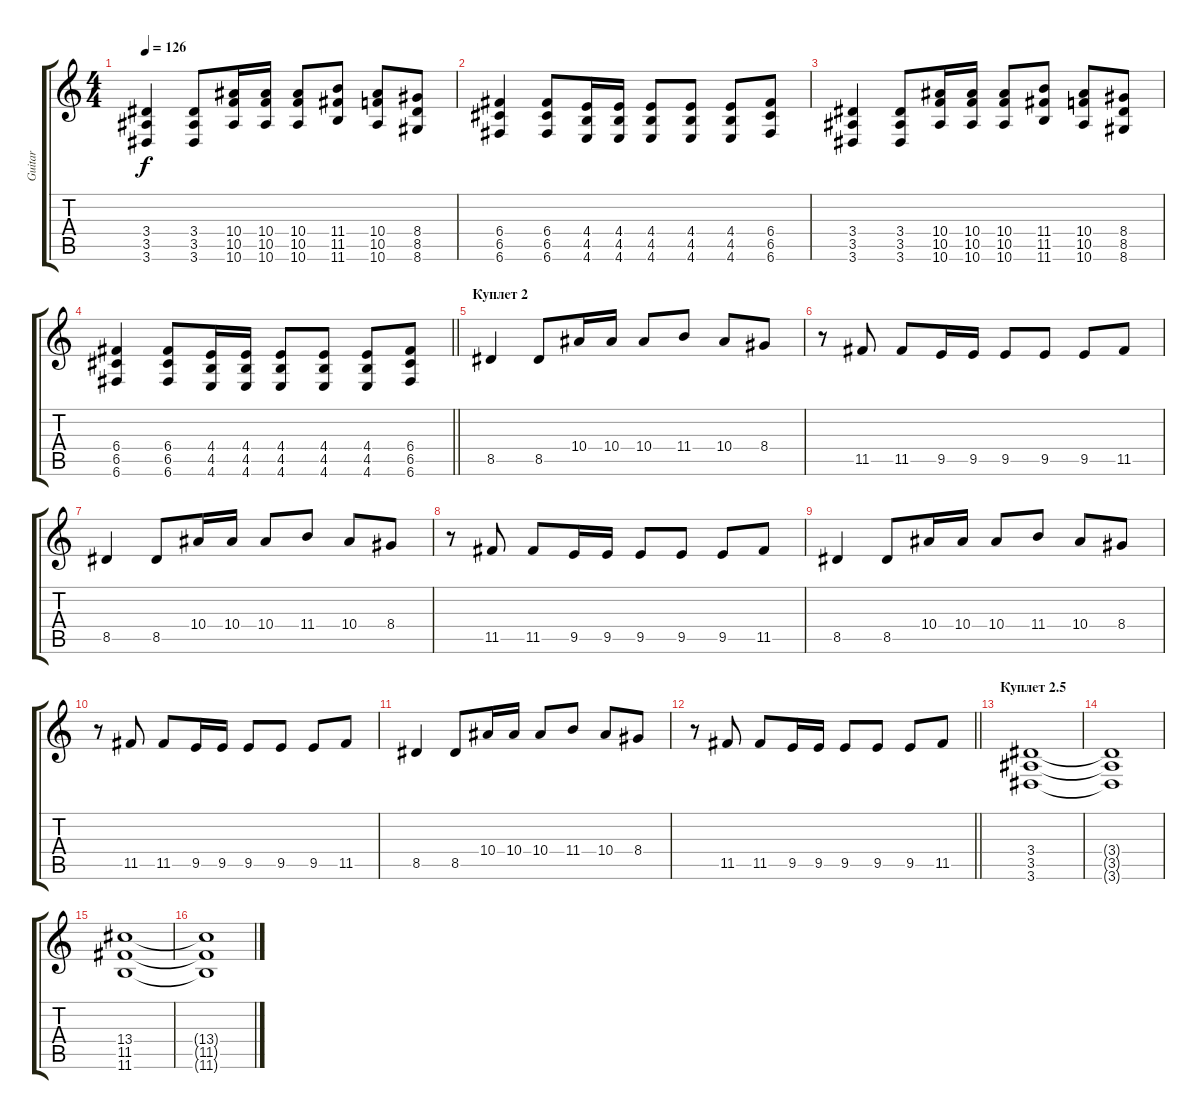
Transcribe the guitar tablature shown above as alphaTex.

\track ("Guitar" "Guitar") {instrument electricguitarclean}
\staff {score tabs}
\tuning (D4 A3 F3 C3 G2 C2) {hide}
\ts (4 4)
\tempo 126
\clef g2
\ks c
(3.4 3.5 3.6).4{dy f} (3.4 3.5 3.6).8 (10.4 10.5 10.6).16 (10.4 10.5 10.6).16 (10.4 10.5 10.6).8 (11.4 11.5 11.6).8 (10.4 10.5 10.6).8 (8.4 8.5 8.6).8 |
(6.4 6.5 6.6).4 (6.4 6.5 6.6).8 (4.4 4.5 4.6).16 (4.4 4.5 4.6).16 (4.4 4.5 4.6).8 (4.4 4.5 4.6).8 (4.4 4.5 4.6).8 (6.4 6.5 6.6).8 |
(3.4 3.5 3.6).4 (3.4 3.5 3.6).8 (10.4 10.5 10.6).16 (10.4 10.5 10.6).16 (10.4 10.5 10.6).8 (11.4 11.5 11.6).8 (10.4 10.5 10.6).8 (8.4 8.5 8.6).8 |
\barLineRight lightlight
(6.4 6.5 6.6).4 (6.4 6.5 6.6).8 (4.4 4.5 4.6).16 (4.4 4.5 4.6).16 (4.4 4.5 4.6).8 (4.4 4.5 4.6).8 (4.4 4.5 4.6).8 (6.4 6.5 6.6).8 |
\section ("" "Куплет 2")
8.5.4{instrument electricguitarclean} 8.5.8 10.4.16 10.4.16 10.4.8 11.4.8 10.4.8 8.4.8 |
r.8{instrument distortionguitar} 11.5.8 11.5.8 9.5.16 9.5.16 9.5.8 9.5.8 9.5.8 11.5.8 |
8.5.4{instrument distortionguitar} 8.5.8 10.4.16 10.4.16 10.4.8 11.4.8 10.4.8 8.4.8 |
r.8 11.5.8 11.5.8 9.5.16 9.5.16 9.5.8 9.5.8 9.5.8 11.5.8 |
8.5.4{instrument distortionguitar} 8.5.8 10.4.16 10.4.16 10.4.8 11.4.8 10.4.8 8.4.8 |
r.8 11.5.8 11.5.8 9.5.16 9.5.16 9.5.8 9.5.8 9.5.8 11.5.8 |
8.5.4{instrument distortionguitar} 8.5.8 10.4.16 10.4.16 10.4.8 11.4.8 10.4.8 8.4.8 |
\barLineRight lightlight
r.8 11.5.8 11.5.8 9.5.16 9.5.16 9.5.8 9.5.8 9.5.8 11.5.8 |
\section ("" "Куплет 2.5")
(3.4 3.5 3.6).1 |
(3.4{t} 3.5{t} 3.6{t}).1 |
(13.4 11.5 11.6).1 |
(13.4{t} 11.5{t} 11.6{t}).1
